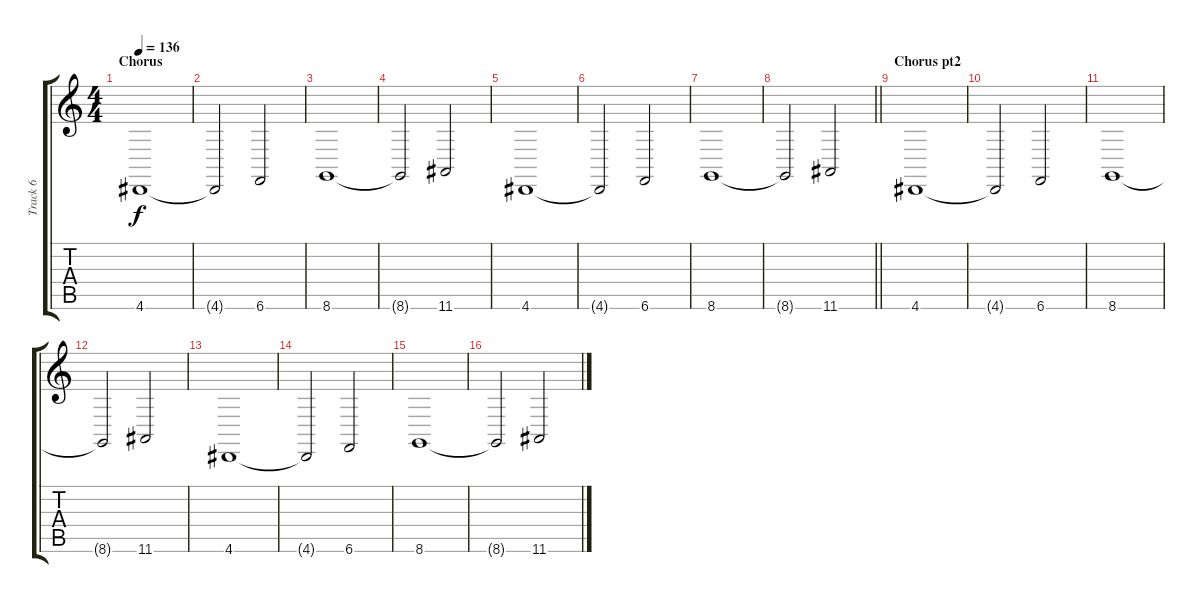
\track ("Track 6" "Track 6") {instrument trombone}
\staff {score tabs}
\tuning (Db4 Ab3 E3 B2 Gb2 B1) {hide}
\ts (4 4)
\section ("" "Chorus")
\tempo 136
\clef g2
\ks c
4.6.1{dy f} |
4.6{t}.2 6.6.2 |
8.6.1 |
8.6{t}.2 11.6.2 |
4.6.1 |
4.6{t}.2 6.6.2 |
8.6.1 |
\barLineRight lightlight
8.6{t}.2 11.6.2 |
\section ("" "Chorus pt2")
4.6.1 |
4.6{t}.2 6.6.2 |
8.6.1 |
8.6{t}.2 11.6.2 |
4.6.1 |
4.6{t}.2 6.6.2 |
8.6.1 |
8.6{t}.2 11.6.2
